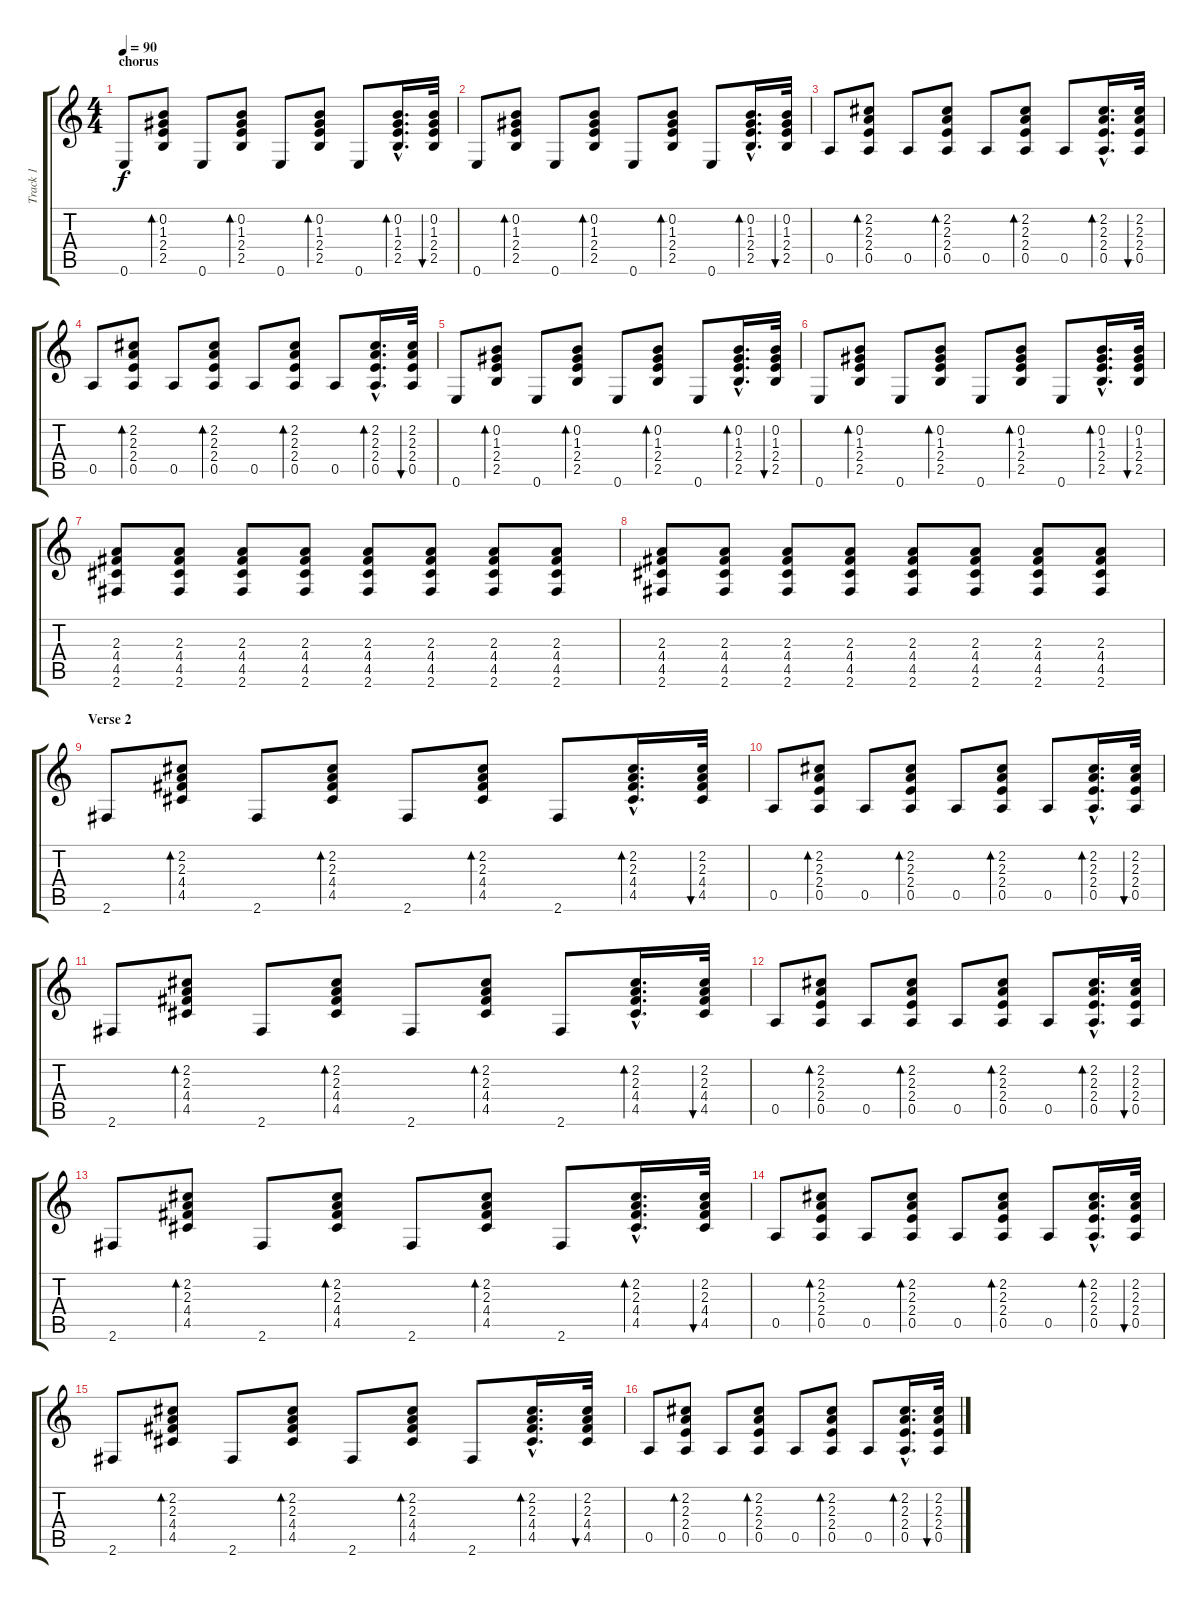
\track ("Track 1" "Track 1") {instrument acousticguitarsteel}
\staff {score tabs}
\tuning (E4 B3 G3 D3 A2 E2) {hide}
\ts (4 4)
\section ("" "chorus")
\tempo 90
\clef g2
\ks c
0.6.8{dy f} (0.2 1.3 2.4 2.5).8{bd 60} 0.6.8 (0.2 1.3 2.4 2.5).8{bd 60} 0.6.8 (0.2 1.3 2.4 2.5).8{bd 60} 0.6.8 (0.2{hac} 1.3{hac} 2.4{hac} 2.5{hac}).16{d bd 60} (0.2 1.3 2.4 2.5).32{bu 60} |
0.6.8 (0.2 1.3 2.4 2.5).8{bd 60} 0.6.8 (0.2 1.3 2.4 2.5).8{bd 60} 0.6.8 (0.2 1.3 2.4 2.5).8{bd 60} 0.6.8 (0.2{hac} 1.3{hac} 2.4{hac} 2.5{hac}).16{d bd 60} (0.2 1.3 2.4 2.5).32{bu 60} |
0.5.8 (2.2 2.3 2.4 0.5).8{bd 60} 0.5.8 (2.2 2.3 2.4 0.5).8{bd 60} 0.5.8 (2.2 2.3 2.4 0.5).8{bd 60} 0.5.8 (2.2{hac} 2.3{hac} 2.4{hac} 0.5{hac}).16{d bd 60} (2.2 2.3 2.4 0.5).32{bu 60} |
0.5.8 (2.2 2.3 2.4 0.5).8{bd 60} 0.5.8 (2.2 2.3 2.4 0.5).8{bd 60} 0.5.8 (2.2 2.3 2.4 0.5).8{bd 60} 0.5.8 (2.2{hac} 2.3{hac} 2.4{hac} 0.5{hac}).16{d bd 60} (2.2 2.3 2.4 0.5).32{bu 60} |
0.6.8 (0.2 1.3 2.4 2.5).8{bd 60} 0.6.8 (0.2 1.3 2.4 2.5).8{bd 60} 0.6.8 (0.2 1.3 2.4 2.5).8{bd 60} 0.6.8 (0.2{hac} 1.3{hac} 2.4{hac} 2.5{hac}).16{d bd 60} (0.2 1.3 2.4 2.5).32{bu 60} |
0.6.8 (0.2 1.3 2.4 2.5).8{bd 60} 0.6.8 (0.2 1.3 2.4 2.5).8{bd 60} 0.6.8 (0.2 1.3 2.4 2.5).8{bd 60} 0.6.8 (0.2{hac} 1.3{hac} 2.4{hac} 2.5{hac}).16{d bd 60} (0.2 1.3 2.4 2.5).32{bu 60} |
(2.3 4.4 4.5 2.6).8 (2.3 4.4 4.5 2.6).8 (2.3 4.4 4.5 2.6).8 (2.3 4.4 4.5 2.6).8 (2.3 4.4 4.5 2.6).8 (2.3 4.4 4.5 2.6).8 (2.3 4.4 4.5 2.6).8 (2.3 4.4 4.5 2.6).8 |
(2.3 4.4 4.5 2.6).8 (2.3 4.4 4.5 2.6).8 (2.3 4.4 4.5 2.6).8 (2.3 4.4 4.5 2.6).8 (2.3 4.4 4.5 2.6).8 (2.3 4.4 4.5 2.6).8 (2.3 4.4 4.5 2.6).8 (2.3 4.4 4.5 2.6).8 |
\section ("" "Verse 2")
2.6.8 (2.2 2.3 4.4 4.5).8{bd 60} 2.6.8 (2.2 2.3 4.4 4.5).8{bd 60} 2.6.8 (2.2 2.3 4.4 4.5).8{bd 60} 2.6.8 (2.2{hac} 2.3{hac} 4.4{hac} 4.5{hac}).16{d bd 60} (2.2 2.3 4.4 4.5).32{bu 60} |
0.5.8 (2.2 2.3 2.4 0.5).8{bd 60} 0.5.8 (2.2 2.3 2.4 0.5).8{bd 60} 0.5.8 (2.2 2.3 2.4 0.5).8{bd 60} 0.5.8 (2.2{hac} 2.3{hac} 2.4{hac} 0.5{hac}).16{d bd 60} (2.2 2.3 2.4 0.5).32{bu 60} |
2.6.8 (2.2 2.3 4.4 4.5).8{bd 60} 2.6.8 (2.2 2.3 4.4 4.5).8{bd 60} 2.6.8 (2.2 2.3 4.4 4.5).8{bd 60} 2.6.8 (2.2{hac} 2.3{hac} 4.4{hac} 4.5{hac}).16{d bd 60} (2.2 2.3 4.4 4.5).32{bu 60} |
0.5.8 (2.2 2.3 2.4 0.5).8{bd 60} 0.5.8 (2.2 2.3 2.4 0.5).8{bd 60} 0.5.8 (2.2 2.3 2.4 0.5).8{bd 60} 0.5.8 (2.2{hac} 2.3{hac} 2.4{hac} 0.5{hac}).16{d bd 60} (2.2 2.3 2.4 0.5).32{bu 60} |
2.6.8 (2.2 2.3 4.4 4.5).8{bd 60} 2.6.8 (2.2 2.3 4.4 4.5).8{bd 60} 2.6.8 (2.2 2.3 4.4 4.5).8{bd 60} 2.6.8 (2.2{hac} 2.3{hac} 4.4{hac} 4.5{hac}).16{d bd 60} (2.2 2.3 4.4 4.5).32{bu 60} |
0.5.8 (2.2 2.3 2.4 0.5).8{bd 60} 0.5.8 (2.2 2.3 2.4 0.5).8{bd 60} 0.5.8 (2.2 2.3 2.4 0.5).8{bd 60} 0.5.8 (2.2{hac} 2.3{hac} 2.4{hac} 0.5{hac}).16{d bd 60} (2.2 2.3 2.4 0.5).32{bu 60} |
2.6.8 (2.2 2.3 4.4 4.5).8{bd 60} 2.6.8 (2.2 2.3 4.4 4.5).8{bd 60} 2.6.8 (2.2 2.3 4.4 4.5).8{bd 60} 2.6.8 (2.2{hac} 2.3{hac} 4.4{hac} 4.5{hac}).16{d bd 60} (2.2 2.3 4.4 4.5).32{bu 60} |
0.5.8 (2.2 2.3 2.4 0.5).8{bd 60} 0.5.8 (2.2 2.3 2.4 0.5).8{bd 60} 0.5.8 (2.2 2.3 2.4 0.5).8{bd 60} 0.5.8 (2.2{hac} 2.3{hac} 2.4{hac} 0.5{hac}).16{d bd 60} (2.2 2.3 2.4 0.5).32{bu 60}
